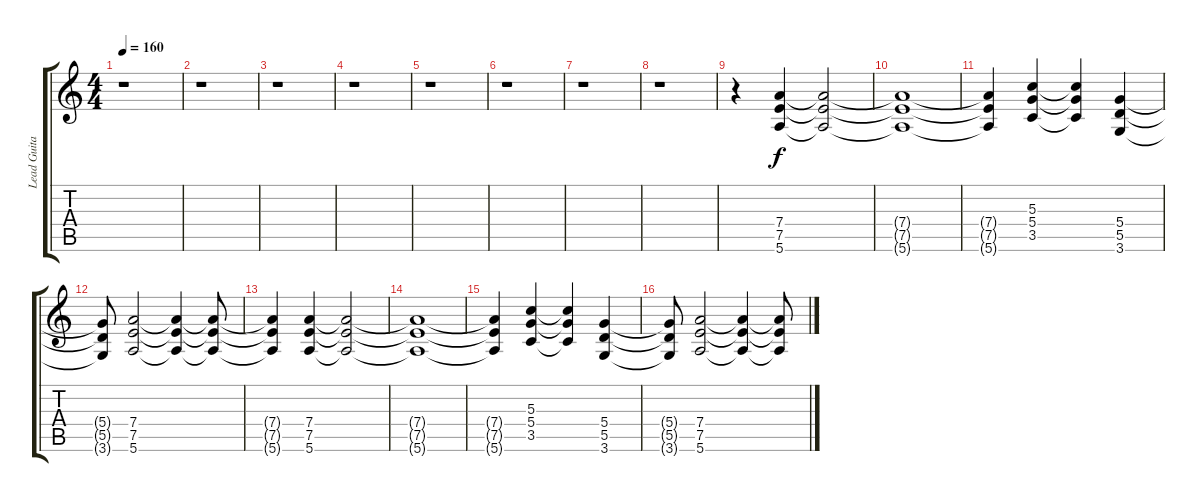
\track ("Lead Guitar" "Lead Guita") {instrument distortionguitar}
\staff {score tabs}
\tuning (E4 B3 G3 D3 A2 E2) {hide}
\ts (4 4)
\tempo 160
\clef g2
\ks c
r.1{dy f instrument distortionguitar} |
r.1 |
r.1 |
r.1 |
r.1 |
r.1 |
r.1 |
r.1 |
r.4 (7.4 7.5 5.6).4 (7.4{t} 7.5{t} 5.6{t}).2 |
(7.4{t} 7.5{t} 5.6{t}).1 |
(7.4{t} 7.5{t} 5.6{t}).4 (5.3 5.4 3.5).4 (5.3{t} 5.4{t} 3.5{t}).4 (5.4 5.5 3.6).4 |
(5.4{t} 5.5{t} 3.6{t}).8 (7.4 7.5 5.6).2 (7.4{t} 7.5{t} 5.6{t}).4 (7.4{t} 7.5{t} 5.6{t}).8 |
(7.4{t} 7.5{t} 5.6{t}).4 (7.4 7.5 5.6).4 (7.4{t} 7.5{t} 5.6{t}).2 |
(7.4{t} 7.5{t} 5.6{t}).1 |
(7.4{t} 7.5{t} 5.6{t}).4 (5.3 5.4 3.5).4 (5.3{t} 5.4{t} 3.5{t}).4 (5.4 5.5 3.6).4 |
(5.4{t} 5.5{t} 3.6{t}).8 (7.4 7.5 5.6).2 (7.4{t} 7.5{t} 5.6{t}).4 (7.4{t} 7.5{t} 5.6{t}).8
